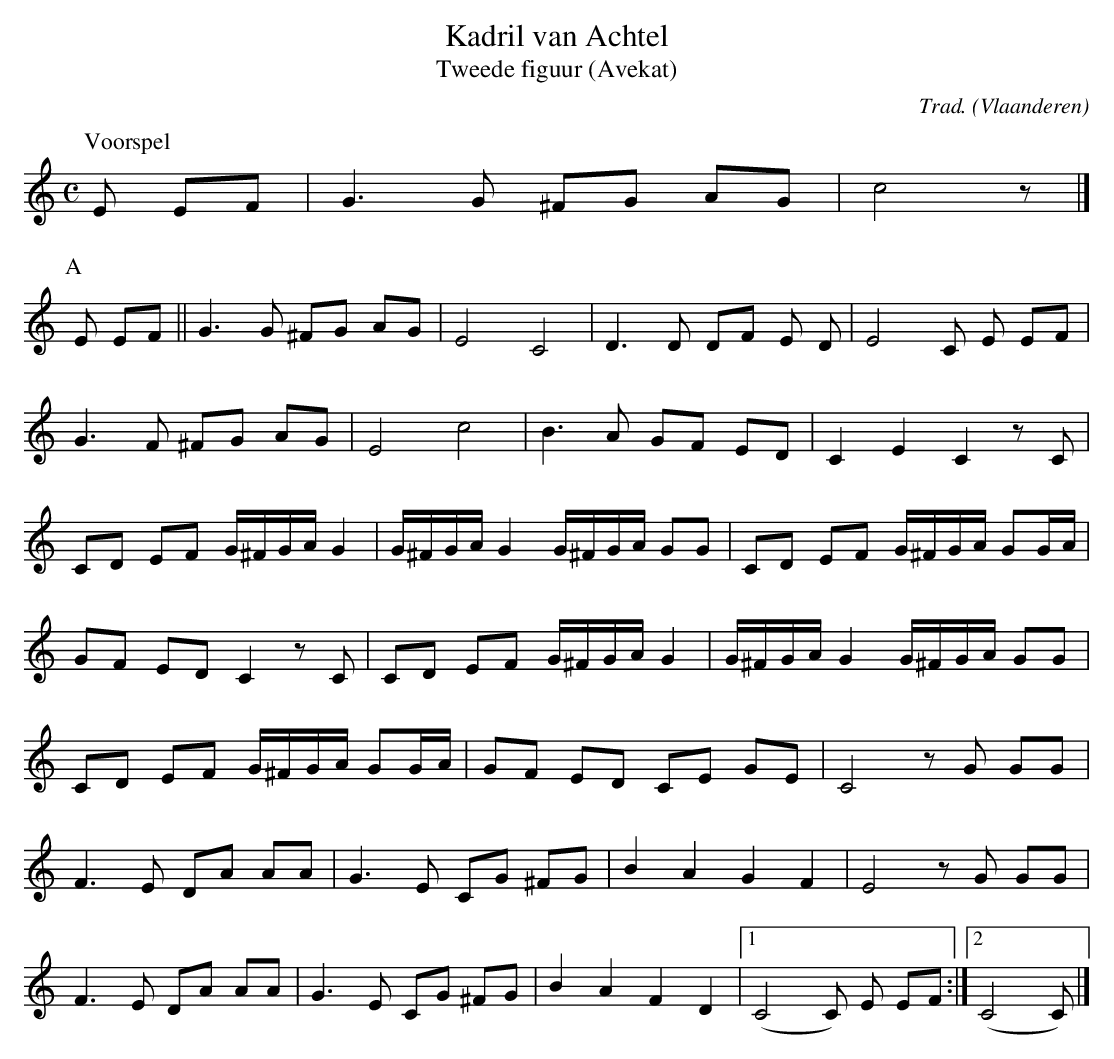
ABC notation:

X:1
T:Kadril van Achtel
T:Tweede figuur (Avekat)
C:Trad.
O:Vlaanderen
L:1/8
M:C
K:C
P:Voorspel
E EF | G3 G ^FG AG | c4 z |]
P:A
E EF || G3 G ^FG AG | E4 C4 | D3 D DF E D | E4 C E EF |
G3 F ^FG AG |E4 c4 | B3 A GF ED | C2 E2 C2 z C |
CD EF G/^F/G/A/ G2 | G/^F/G/A/ G2 G/^F/G/A/ GG | CD EF G/^F/G/A/ GG/A/ |
GF ED C2 z C | CD EF G/^F/G/A/ G2 | G/^F/G/A/ G2 G/^F/G/A/ GG |
CD EF G/^F/G/A/ GG/A/ | GF ED CE GE | C4 z G GG |
F3 E DA AA | G3 E CG ^FG | B2 A2 G2 F2 | E4 z G GG |
F3 E DA AA | G3 E CG ^FG | B2 A2 F2 D2 |1 (C4 C) E EF :|2 (C4 C) |]
